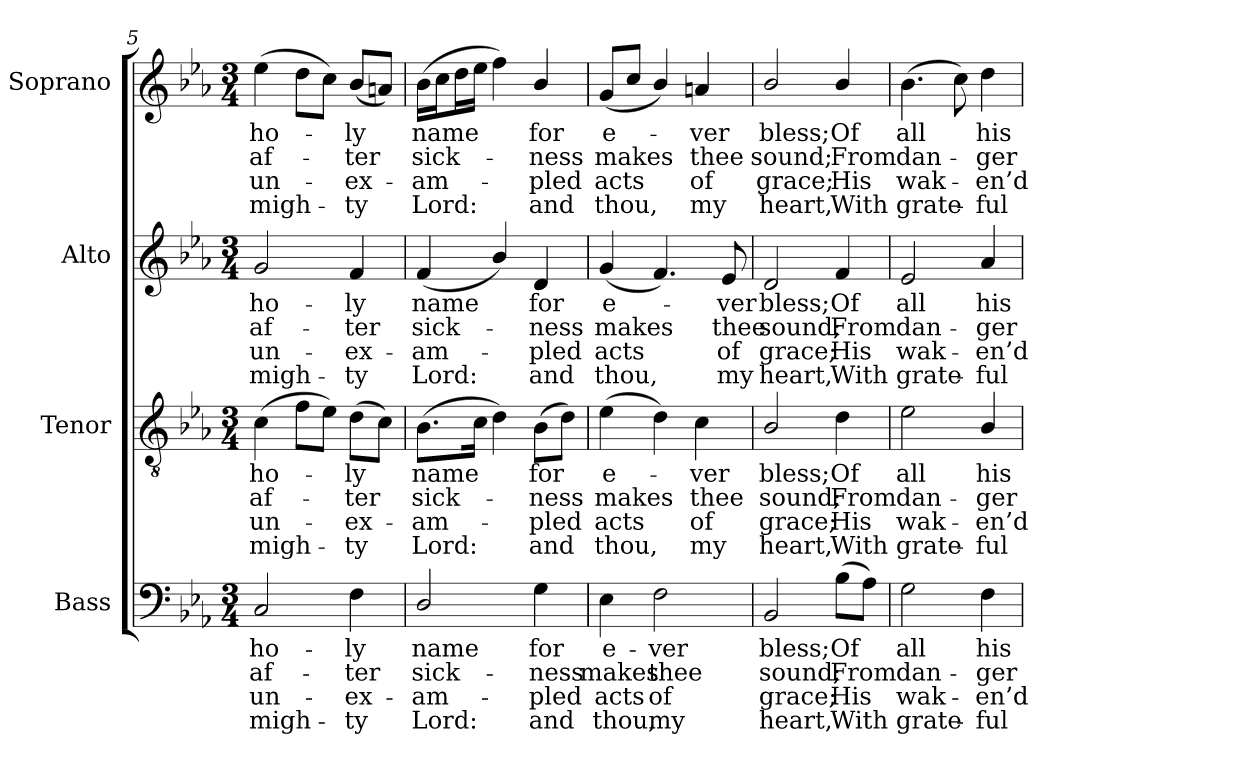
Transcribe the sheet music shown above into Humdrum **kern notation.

**kern	**text	**text	**text	**text	**kern	**text	**text	**text	**text	**kern	**text	**text	**text	**text	**kern	**text	**text	**text	**text
*part4	*part4	*part4	*part4	*part4	*part3	*part3	*part3	*part3	*part3	*part2	*part2	*part2	*part2	*part2	*part1	*part1	*part1	*part1	*part1
*staff4	*staff4	*staff4	*staff4	*staff4	*staff3	*staff3	*staff3	*staff3	*staff3	*staff2	*staff2	*staff2	*staff2	*staff2	*staff1	*staff1	*staff1	*staff1	*staff1
*I"Bass	*	*	*	*	*I"Tenor	*	*	*	*	*I"Alto	*	*	*	*	*I"Soprano	*	*	*	*
*I'B.	*	*	*	*	*I'T.	*	*	*	*	*I'A.	*	*	*	*	*I'S.	*	*	*	*
*clefF4	*	*	*	*	*clefGv2	*	*	*	*	*clefG2	*	*	*	*	*clefG2	*	*	*	*
*	*	*	*	*	*ITrd7c12	*	*	*	*	*	*	*	*	*	*	*	*	*	*
*k[b-e-a-]	*	*	*	*	*k[b-e-a-]	*	*	*	*	*k[b-e-a-]	*	*	*	*	*k[b-e-a-]	*	*	*	*
*E-:	*	*	*	*	*E-:	*	*	*	*	*E-:	*	*	*	*	*E-:	*	*	*	*
*M3/4	*	*	*	*	*M3/4	*	*	*	*	*M3/4	*	*	*	*	*M3/4	*	*	*	*
=5	=5	=5	=5	=5	=5	=5	=5	=5	=5	=5	=5	=5	=5	=5	=5	=5	=5	=5	=5
!	!LO:LY:b:color=#000000	!LO:LY:b:color=#000000	!LO:LY:b:color=#000000	!LO:LY:b:color=#000000	!	!	!	!	!	!	!	!	!	!	!	!	!	!	!
!	!	!	!	!	!	!LO:LY:b:color=#000000	!LO:LY:b:color=#000000	!LO:LY:b:color=#000000	!LO:LY:b:color=#000000	!	!	!	!	!	!	!	!	!	!
!	!	!	!	!	!	!	!	!	!	!	!LO:LY:b:color=#000000	!LO:LY:b:color=#000000	!LO:LY:b:color=#000000	!LO:LY:b:color=#000000	!	!	!	!	!
!	!	!	!	!	!	!	!	!	!	!	!	!	!	!	!	!LO:LY:b:color=#000000	!LO:LY:b:color=#000000	!LO:LY:b:color=#000000	!LO:LY:b:color=#000000
2Ci/	ho-	af-	un-	-migh-	(4Ci\	ho-	af-	un-	-migh-	2gi/	ho-	af-	un-	-migh-	(4ee-i\	ho-	af-	un-	-migh-
.	.	.	.	.	8Fi\L	.	.	.	.	.	.	.	.	.	8ddi\L	.	.	.	.
.	.	.	.	.	8E-i\J)	.	.	.	.	.	.	.	.	.	8cci\J)	.	.	.	.
!	!LO:LY:b:color=#000000	!LO:LY:b:color=#000000	!LO:LY:b:color=#000000	!LO:LY:b:color=#000000	!	!	!	!	!	!	!	!	!	!	!	!	!	!	!
!	!	!	!	!	!	!LO:LY:b:color=#000000	!LO:LY:b:color=#000000	!LO:LY:b:color=#000000	!LO:LY:b:color=#000000	!	!	!	!	!	!	!	!	!	!
!	!	!	!	!	!	!	!	!	!	!	!LO:LY:b:color=#000000	!LO:LY:b:color=#000000	!LO:LY:b:color=#000000	!LO:LY:b:color=#000000	!	!	!	!	!
!	!	!	!	!	!	!	!	!	!	!	!	!	!	!	!	!LO:LY:b:color=#000000	!LO:LY:b:color=#000000	!LO:LY:b:color=#000000	!LO:LY:b:color=#000000
4Fi\	-ly	-ter	-ex-	-ty	(8Di\L	-ly	-ter	-ex-	-ty	4fi/	-ly	-ter	-ex-	-ty	(8b-i/L	-ly	-ter	-ex-	-ty
.	.	.	.	.	8Ci\J)	.	.	.	.	.	.	.	.	.	8ani/J)	.	.	.	.
!!LO:LB:g=z
=6	=6	=6	=6	=6	=6	=6	=6	=6	=6	=6	=6	=6	=6	=6	=6	=6	=6	=6	=6
!	!LO:LY:b:color=#000000	!LO:LY:b:color=#000000	!LO:LY:b:color=#000000	!LO:LY:b:color=#000000	!	!	!	!	!	!	!	!	!	!	!	!	!	!	!
!	!	!	!	!	!	!LO:LY:b:color=#000000	!LO:LY:b:color=#000000	!LO:LY:b:color=#000000	!LO:LY:b:color=#000000	!	!	!	!	!	!	!	!	!	!
!	!	!	!	!	!	!	!	!	!	!	!LO:LY:b:color=#000000	!LO:LY:b:color=#000000	!LO:LY:b:color=#000000	!LO:LY:b:color=#000000	!	!	!	!	!
!	!	!	!	!	!	!	!	!	!	!	!	!	!	!	!	!LO:LY:b:color=#000000	!LO:LY:b:color=#000000	!LO:LY:b:color=#000000	!LO:LY:b:color=#000000
2Di/	name	sick-	am-	-Lord:	(8.BB-i\L	name	sick-	am-	-Lord:	(4fi/	name	sick-	am-	-Lord:	(16b-i\LL	name	sick-	am-	-Lord:
.	.	.	.	.	.	.	.	.	.	.	.	.	.	.	16cci\J	.	.	.	.
.	.	.	.	.	.	.	.	.	.	.	.	.	.	.	16ddi\L	.	.	.	.
.	.	.	.	.	16Ci\Jk	.	.	.	.	.	.	.	.	.	16ee-i\JJ	.	.	.	.
.	.	.	.	.	4Di\)	.	.	.	.	4b-i/)	.	.	.	.	4ffi\)	.	.	.	.
!	!LO:LY:b:color=#000000	!LO:LY:b:color=#000000	!LO:LY:b:color=#000000	!LO:LY:b:color=#000000	!	!	!	!	!	!	!	!	!	!	!	!	!	!	!
!	!	!	!	!	!	!LO:LY:b:color=#000000	!LO:LY:b:color=#000000	!LO:LY:b:color=#000000	!LO:LY:b:color=#000000	!	!	!	!	!	!	!	!	!	!
!	!	!	!	!	!	!	!	!	!	!	!LO:LY:b:color=#000000	!LO:LY:b:color=#000000	!LO:LY:b:color=#000000	!LO:LY:b:color=#000000	!	!	!	!	!
!	!	!	!	!	!	!	!	!	!	!	!	!	!	!	!	!LO:LY:b:color=#000000	!LO:LY:b:color=#000000	!LO:LY:b:color=#000000	!LO:LY:b:color=#000000
4Gi\	for	-ness	pled	and	(8BB-i\L	for	-ness	pled	and	4di/	for	-ness	pled	and	4b-i/	for	-ness	pled	and
.	.	.	.	.	8Di\J)	.	.	.	.	.	.	.	.	.	.	.	.	.	.
=7	=7	=7	=7	=7	=7	=7	=7	=7	=7	=7	=7	=7	=7	=7	=7	=7	=7	=7	=7
!	!LO:LY:b:color=#000000	!LO:LY:b:color=#000000	!LO:LY:b:color=#000000	!LO:LY:b:color=#000000	!	!	!	!	!	!	!	!	!	!	!	!	!	!	!
!	!	!	!	!	!	!LO:LY:b:color=#000000	!LO:LY:b:color=#000000	!LO:LY:b:color=#000000	!LO:LY:b:color=#000000	!	!	!	!	!	!	!	!	!	!
!	!	!	!	!	!	!	!	!	!	!	!LO:LY:b:color=#000000	!LO:LY:b:color=#000000	!LO:LY:b:color=#000000	!LO:LY:b:color=#000000	!	!	!	!	!
!	!	!	!	!	!	!	!	!	!	!	!	!	!	!	!	!LO:LY:b:color=#000000	!LO:LY:b:color=#000000	!LO:LY:b:color=#000000	!LO:LY:b:color=#000000
4E-i\	e-	makes	acts	thou,	(4E-i\	e-	makes	acts	thou,	(4gi/	e-	makes	acts	thou,	(8gi/L	e-	makes	acts	thou,
.	.	.	.	.	.	.	.	.	.	.	.	.	.	.	8cci/J	.	.	.	.
!	!LO:LY:b:color=#000000	!LO:LY:b:color=#000000	!LO:LY:b:color=#000000	!LO:LY:b:color=#000000	!	!	!	!	!	!	!	!	!	!	!	!	!	!	!
2Fi\	-ver	thee	of	my	4Di\)	.	.	.	.	4.fi/)	.	.	.	.	4b-i/)	.	.	.	.
!	!	!	!	!	!	!LO:LY:b:color=#000000	!LO:LY:b:color=#000000	!LO:LY:b:color=#000000	!LO:LY:b:color=#000000	!	!	!	!	!	!	!	!	!	!
!	!	!	!	!	!	!	!	!	!	!	!	!	!	!	!	!LO:LY:b:color=#000000	!LO:LY:b:color=#000000	!LO:LY:b:color=#000000	!LO:LY:b:color=#000000
.	.	.	.	.	4Ci\	-ver	thee	of	my	.	.	.	.	.	4ani/	-ver	thee	of	my
!	!	!	!	!	!	!	!	!	!	!	!LO:LY:b:color=#000000	!LO:LY:b:color=#000000	!LO:LY:b:color=#000000	!LO:LY:b:color=#000000	!	!	!	!	!
.	.	.	.	.	.	.	.	.	.	8e-i/	-ver	thee	of	my	.	.	.	.	.
=8	=8	=8	=8	=8	=8	=8	=8	=8	=8	=8	=8	=8	=8	=8	=8	=8	=8	=8	=8
!	!LO:LY:b:color=#000000	!LO:LY:b:color=#000000	!LO:LY:b:color=#000000	!LO:LY:b:color=#000000	!	!	!	!	!	!	!	!	!	!	!	!	!	!	!
!	!	!	!	!	!	!LO:LY:b:color=#000000	!LO:LY:b:color=#000000	!LO:LY:b:color=#000000	!LO:LY:b:color=#000000	!	!	!	!	!	!	!	!	!	!
!	!	!	!	!	!	!	!	!	!	!	!LO:LY:b:color=#000000	!LO:LY:b:color=#000000	!LO:LY:b:color=#000000	!LO:LY:b:color=#000000	!	!	!	!	!
!	!	!	!	!	!	!	!	!	!	!	!	!	!	!	!	!LO:LY:b:color=#000000	!LO:LY:b:color=#000000	!LO:LY:b:color=#000000	!LO:LY:b:color=#000000
2BB-i/	bless;	sound;	grace;	heart,	2BB-i/	bless;	sound;	grace;	heart,	2di/	bless;	sound;	grace;	heart,	2b-i/	bless;	sound;	grace;	heart,
!	!LO:LY:b:color=#000000	!LO:LY:b:color=#000000	!LO:LY:b:color=#000000	!LO:LY:b:color=#000000	!	!	!	!	!	!	!	!	!	!	!	!	!	!	!
!	!	!	!	!	!	!LO:LY:b:color=#000000	!LO:LY:b:color=#000000	!LO:LY:b:color=#000000	!LO:LY:b:color=#000000	!	!	!	!	!	!	!	!	!	!
!	!	!	!	!	!	!	!	!	!	!	!LO:LY:b:color=#000000	!LO:LY:b:color=#000000	!LO:LY:b:color=#000000	!LO:LY:b:color=#000000	!	!	!	!	!
!	!	!	!	!	!	!	!	!	!	!	!	!	!	!	!	!LO:LY:b:color=#000000	!LO:LY:b:color=#000000	!LO:LY:b:color=#000000	!LO:LY:b:color=#000000
(8B-i\L	Of	From	His	With	4Di\	Of	From	His	With	4fi/	Of	From	His	With	4b-i/	Of	From	His	With
8A-i\J)	.	.	.	.	.	.	.	.	.	.	.	.	.	.	.	.	.	.	.
=9	=9	=9	=9	=9	=9	=9	=9	=9	=9	=9	=9	=9	=9	=9	=9	=9	=9	=9	=9
!	!LO:LY:b:color=#000000	!LO:LY:b:color=#000000	!LO:LY:b:color=#000000	!LO:LY:b:color=#000000	!	!	!	!	!	!	!	!	!	!	!	!	!	!	!
!	!	!	!	!	!	!LO:LY:b:color=#000000	!LO:LY:b:color=#000000	!LO:LY:b:color=#000000	!LO:LY:b:color=#000000	!	!	!	!	!	!	!	!	!	!
!	!	!	!	!	!	!	!	!	!	!	!LO:LY:b:color=#000000	!LO:LY:b:color=#000000	!LO:LY:b:color=#000000	!LO:LY:b:color=#000000	!	!	!	!	!
!	!	!	!	!	!	!	!	!	!	!	!	!	!	!	!	!LO:LY:b:color=#000000	!LO:LY:b:color=#000000	!LO:LY:b:color=#000000	!LO:LY:b:color=#000000
2Gi\	all	dan-	wak-	-grate-	2E-i\	all	dan-	wak-	-grate-	2e-i/	all	dan-	wak-	-grate-	(4.b-i\	all	dan-	wak-	-grate-
.	.	.	.	.	.	.	.	.	.	.	.	.	.	.	8cci\)	.	.	.	.
!	!LO:LY:b:color=#000000	!LO:LY:b:color=#000000	!LO:LY:b:color=#000000	!LO:LY:b:color=#000000	!	!	!	!	!	!	!	!	!	!	!	!	!	!	!
!	!	!	!	!	!	!LO:LY:b:color=#000000	!LO:LY:b:color=#000000	!LO:LY:b:color=#000000	!LO:LY:b:color=#000000	!	!	!	!	!	!	!	!	!	!
!	!	!	!	!	!	!	!	!	!	!	!LO:LY:b:color=#000000	!LO:LY:b:color=#000000	!LO:LY:b:color=#000000	!LO:LY:b:color=#000000	!	!	!	!	!
!	!	!	!	!	!	!	!	!	!	!	!	!	!	!	!	!LO:LY:b:color=#000000	!LO:LY:b:color=#000000	!LO:LY:b:color=#000000	!LO:LY:b:color=#000000
4Fi\	his	-ger	-en’d	ful	4BB-i/	his	-ger	-en’d	ful	4a-i/	his	-ger	-en’d	ful	4ddi\	his	-ger	-en’d	ful
=	=	=	=	=	=	=	=	=	=	=	=	=	=	=	=	=	=	=	=
*-	*-	*-	*-	*-	*-	*-	*-	*-	*-	*-	*-	*-	*-	*-	*-	*-	*-	*-	*-
